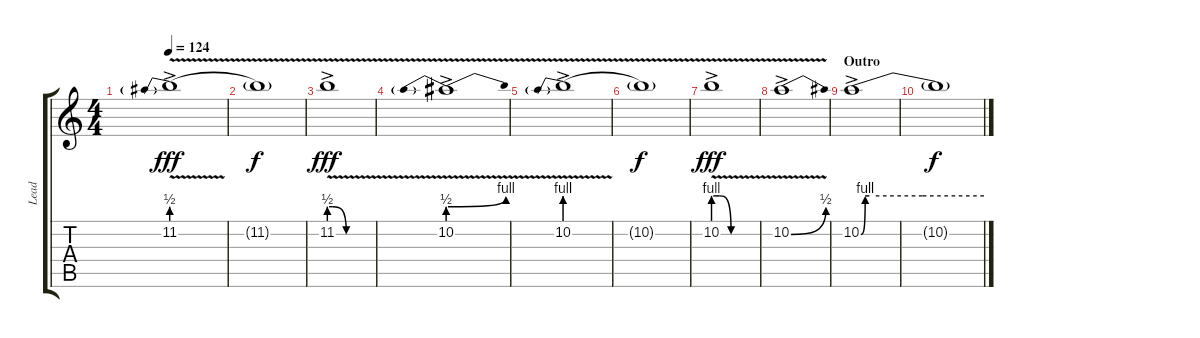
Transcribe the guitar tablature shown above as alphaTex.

\track ("Lead" "Lead") {instrument overdrivenguitar}
\staff {score tabs}
\tuning (E4 B3 G3 D3 A2 E2) {hide}
\ts (4 4)
\tempo 124
\clef g2
\ks c
11.2{be (prebend 0 2 60 2) v ac}.1{dy fff} |
11.2{t}.1{dy f} |
11.2{be (custom 0 2 5 2 24 0 40 0 60 0) v ac}.1{dy fff} |
10.2{be (prebendbend 0 2 60 4) v ac}.1 |
10.2{be (prebend 0 4 60 4) v ac}.1 |
10.2{t}.1{dy f} |
10.2{be (custom 0 4 9 4 25 0 40 0 60 0) v ac}.1{dy fff} |
10.2{be (bend 0 0 60 2) v ac}.1 |
\section ("" "Outro")
10.2{be (custom 0 0 2 4 4 4 30 4 60 4) ac}.1 |
10.2{t}.1{dy f volume 0}
